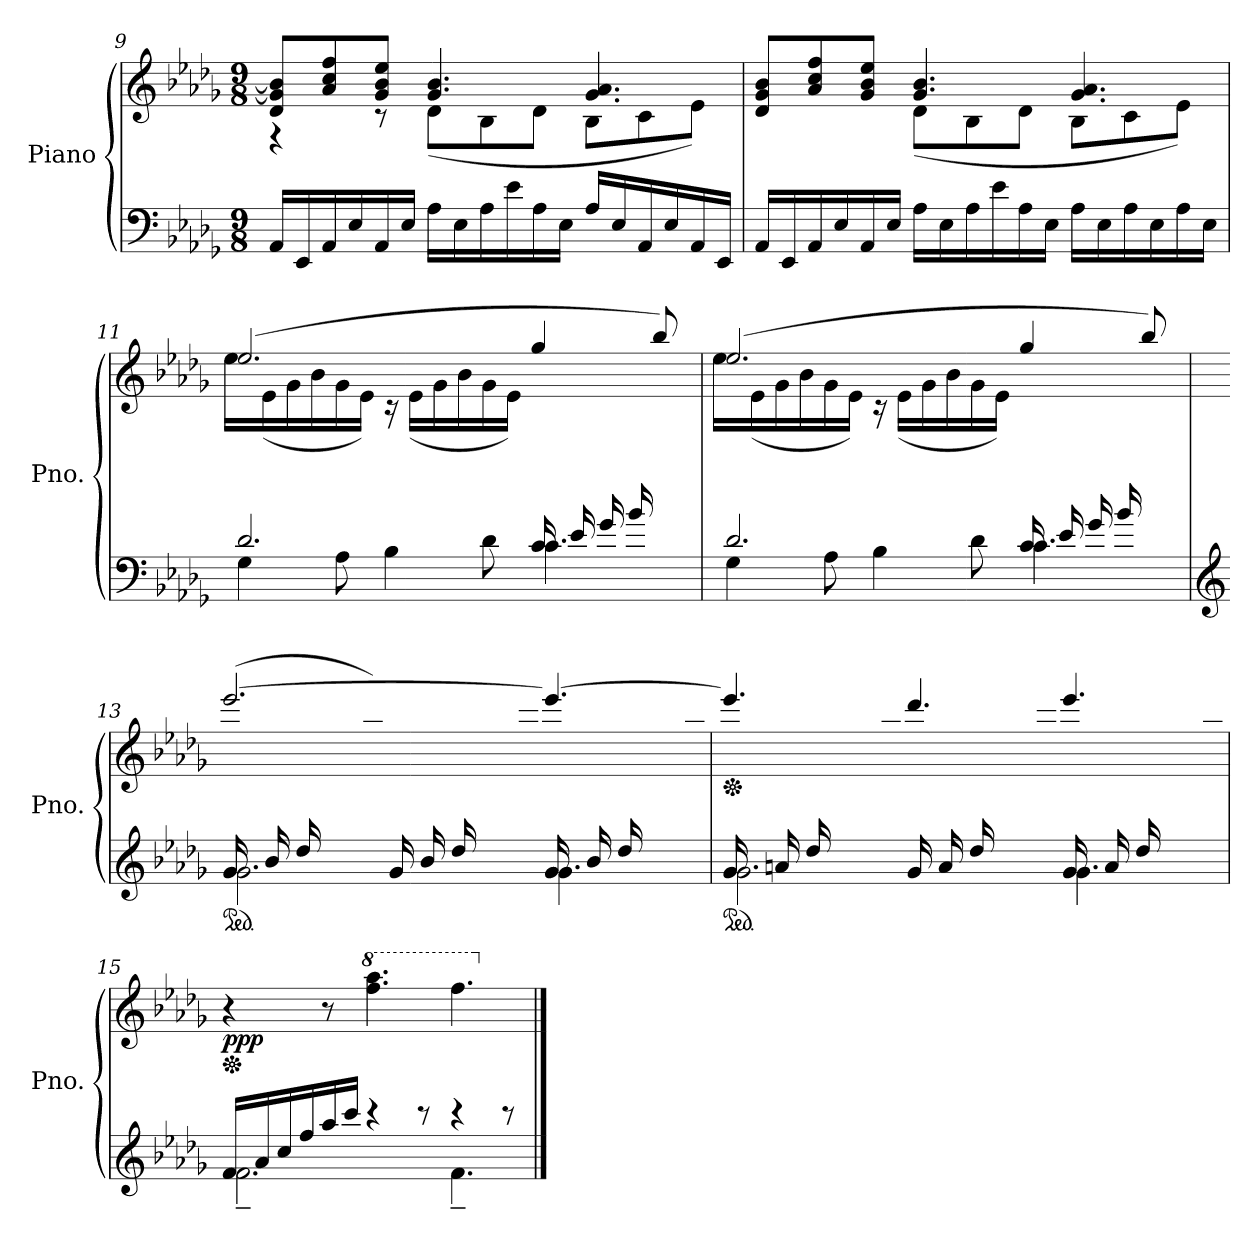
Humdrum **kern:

**kern	**kern	**dynam
*part1	*part1	*part1
*staff2	*staff1	*staff1/2
*I"Piano	*	*
*I'Pno.	*	*
!!LO:LB:g=z
*clefF4	*clefG2	*
*k[b-e-a-d-g-]	*k[b-e-a-d-g-]	*
*M9/8	*M9/8	*
=9	=9	=9
*	*^	*
16AA-/LL	8d-/ 8g-/] 8b-/]L	4r	.
16EE-/	.	.	.
16AA-/	8a-/ 8cc/ 8ff/	.	.
16E-/	.	.	.
16AA-/	8g-/ 8b-/ 8ee-/J	8r	.
16E-/JJ	.	.	.
16A-\LL	4.g-/ 4.b-/	(<8d-\L	.
16E-\	.	.	.
16A-\	.	8B-\	.
16e-\	.	.	.
16A-\	.	8d-\J	.
16E-\JJ	.	.	.
16A-/LL	4.g-/ 4.a-/	8B-\L	.
16E-/	.	.	.
16AA-/	.	8c\	.
16E-/	.	.	.
16AA-/	.	8e-\J)	.
16EE-/JJ	.	.	.
=10	=10	=10	=10
16AA-/LL	8d-/ 8g-/ 8b-/L	4.ryy	.
16EE-/	.	.	.
16AA-/	8a-/ 8cc/ 8ff/	.	.
16E-/	.	.	.
16AA-/	8g-/ 8b-/ 8ee-/J	.	.
16E-/JJ	.	.	.
16A-\LL	4.g-/ 4.b-/	(<8d-\L	.
16E-\	.	.	.
16A-\	.	8B-\	.
16e-\	.	.	.
16A-\	.	8d-\J	.
16E-\JJ	.	.	.
16A-\LL	4.g-/ 4.a-/	8B-\L	.
16E-\	.	.	.
16A-\	.	8c\	.
16E-\	.	.	.
16A-\	.	8e-\J)	.
16E-\JJ	.	.	.
!!LO:LB:g=z
=11	=11	=11	=11
*^	*	*^	*
2.d-/	4G-\	(>2.ee-/	16ee-\LL	1ryy	.
.	.	.	(<16e-\	.	.
.	.	.	16g-\	.	.
.	.	.	16b-\	.	.
.	8A-\	.	16g-\	.	.
.	.	.	16e-\JJ)	.	.
.	4B-\	.	16r	.	.
.	.	.	(<16e-\LL	.	.
.	.	.	16g-\	.	.
.	.	.	16b-\	.	.
.	8d-\	.	16g-\	.	.
.	.	.	16e-\JJ)	.	.
!	!LO:N:head=solid	!	!	!	!
(<16c/LL	4.c\	4gg-/	4.ryy	.	.
16e-/	.	.	.	.	.
16g-/	.	.	.	.	.
16b-/	.	.	.	.	.
8ryy	.	8bb-/)	.	16cc\	.
.	.	.	.	16ee-\JJ)	.
=12	=12	=12	=12	=12	=12
2.d-/	4G-\	(>2.ee-/	16ee-\LL	1ryy	.
.	.	.	(<16e-\	.	.
.	.	.	16g-\	.	.
.	.	.	16b-\	.	.
.	8A-\	.	16g-\	.	.
.	.	.	16e-\JJ)	.	.
.	4B-\	.	16r	.	.
.	.	.	(<16e-\LL	.	.
.	.	.	16g-\	.	.
.	.	.	16b-\	.	.
.	8d-\	.	16g-\	.	.
.	.	.	16e-\JJ)	.	.
!	!LO:N:head=solid	!	!	!	!
(<16c/LL	4.c\	4gg-/	4.ryy	.	.
16e-/	.	.	.	.	.
16g-/	.	.	.	.	.
16b-/	.	.	.	.	.
8ryy	.	8bb-/)	.	16cc\	.
.	.	.	.	16ee-\JJ)	.
*	*	*v	*v	*v	*
!!LO:LB:g=z
=13	=13	=13	=13
*clefG2	*	*	*
*ped	*	*	*
*	*	*^	*
(>16g-/LL	2.g-\	(>[2.eee-/	8.ryy	.
16b-/	.	.	.	.
16dd-/	.	.	.	.
8.ryy	.	.	16ee-\	.
.	.	.	16gg-\	.
.	.	.	16bb-\JJ)	.
(>16g-/LL	.	.	8.ryy	.
16b-/	.	.	.	.
16dd-/	.	.	.	.
8.ryy	.	.	16ee-\	.
.	.	.	16gg-\	.
.	.	.	16ccc\JJ)	.
!	!LO:N:head=solid	!	!	!
(>16g-/LL	4.g-\	4.eee-/_	8.ryy	.
16b-/	.	.	.	.
16dd-/	.	.	.	.
8.ryy	.	.	16ee-\	.
.	.	.	16gg-\	.
.	.	.	16bb-\JJ)	.
=14	=14	=14	=14	=14
*ped	*	*	*	*
*	*	*Xped	*	*
(>16g-/LL	2.g-\	4.eee-/]	8.ryy	.
16an/	.	.	.	.
16dd-/	.	.	.	.
8.ryy	.	.	16ee-\	.
.	.	.	16gg-\	.
.	.	.	16aan\JJ)	.
(>16g-/LL	.	4.ddd-/	8.ryy	.
16a/	.	.	.	.
16dd-/	.	.	.	.
8.ryy	.	.	16ee-\	.
.	.	.	16gg-\	.
.	.	.	16ccc-X\JJ)	.
!	!LO:N:head=solid	!	!	!
(>16g-/LL	4.g-\	4.eee-/)	8.ryy	.
16a/	.	.	.	.
16dd-/	.	.	.	.
8.ryy	.	.	16ee-\	.
.	.	.	16gg-\	.
.	.	.	16aa\JJ)	.
*	*	*v	*v	*
!!LO:PB:g=z
=15	=15	=15	=15
*	*	*Xped	*
*	*	*^	*
!	!	!	!	!LO:DY:b
*	*	*v	*v	*
16f/LL	2.f~\	4r	ppp
16a-/	.	.	.
16cc/	.	.	.
16ff/	.	.	.
16aa-/	.	8r	.
16ccc/JJ	.	.	.
*	*	*8va	*
4r	.	(4.fff\ 4.aaa-\	.
8r	.	.	.
4r	4.f~\	4.fff\	.
8r	.	.	.
*v	*v	*	*
*	*X8va	*
==	==	==
*-	*-	*-
